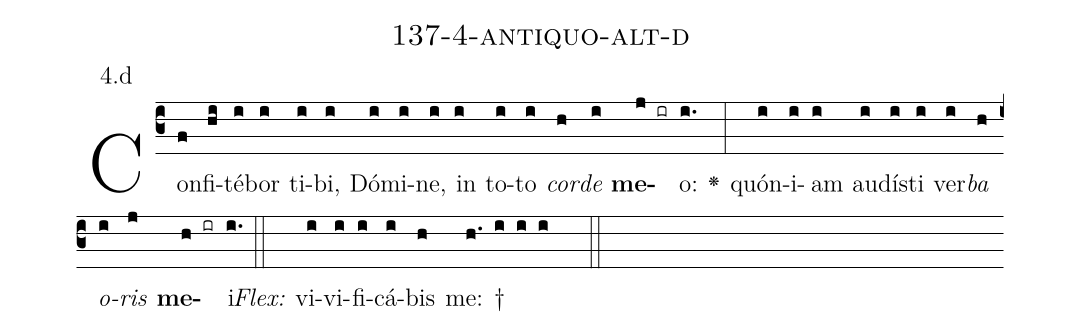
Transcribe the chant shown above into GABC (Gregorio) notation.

name: 137-4-antiquo-alt-d;
annotation: 4.d;
%%
(c3)Con(f)fi(hi)té(i)bor(i) ti(i)bi,(i) Dó(i)mi(i)ne,(i) in(i) to(i)to(i) <i>cor</i>(h)<i>de</i>(i) <b>me</b>(j ir)o:(i.) <v>\greheightstar</v>(:) quón(i)i(i)am(i) au(i)dís(i)ti(i) ver(i)<i>ba</i>(h) <i>o</i>(i)<i>ris</i>(j) <b>me</b>(h ir)i.(i.) (::)
<i>Flex:</i>()  vi(i)vi(i)fi(i)cá(i)bis(h) me: †(h. i i i  ::)

%E(i) u(h) o(i) u(j) a(h) e.(i.) (::)
